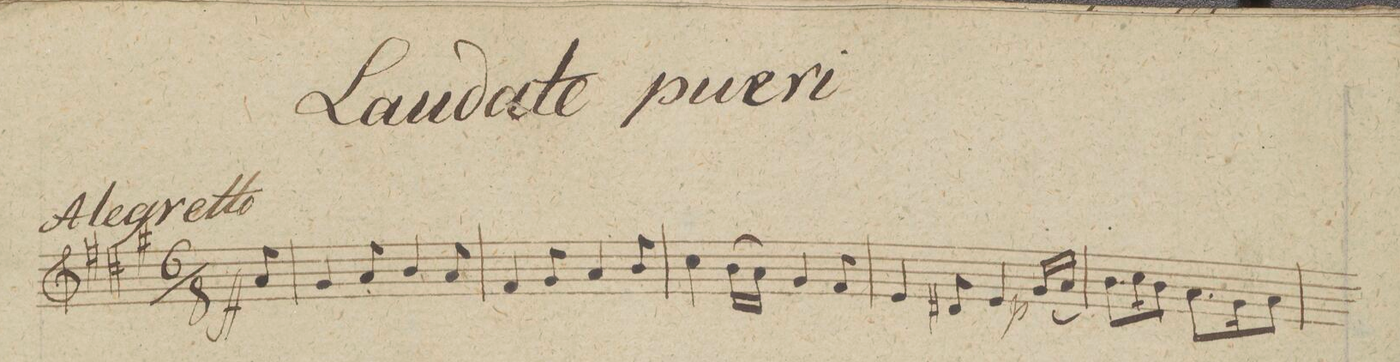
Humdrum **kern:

**kern	**dynam
*I"Violino 2do	*
*clefG2	*
*k[f#c#g#]	*
*M6/8	*
8a/	ff
=1	=1
4g#/	.
8a/	.
4b/	.
8a/	.
=2	=2
4f#/	.
8g#/	.
4a/	.
8b/	.
=3	=3
4cc#\	.
(16b\LL	.
16a\JJ)	.
4g#/	.
8f#/	.
=4	=4
4e/	.
8d#X/	.
4e/	.
(16g#/LL	p
16a/JJ)	.
=5	=5
8.b\L	.
16cc#\K	.
8b\J	.
8.a\L	.
16g#\K	.
8a\J	.
=6	=6
*-	*-
